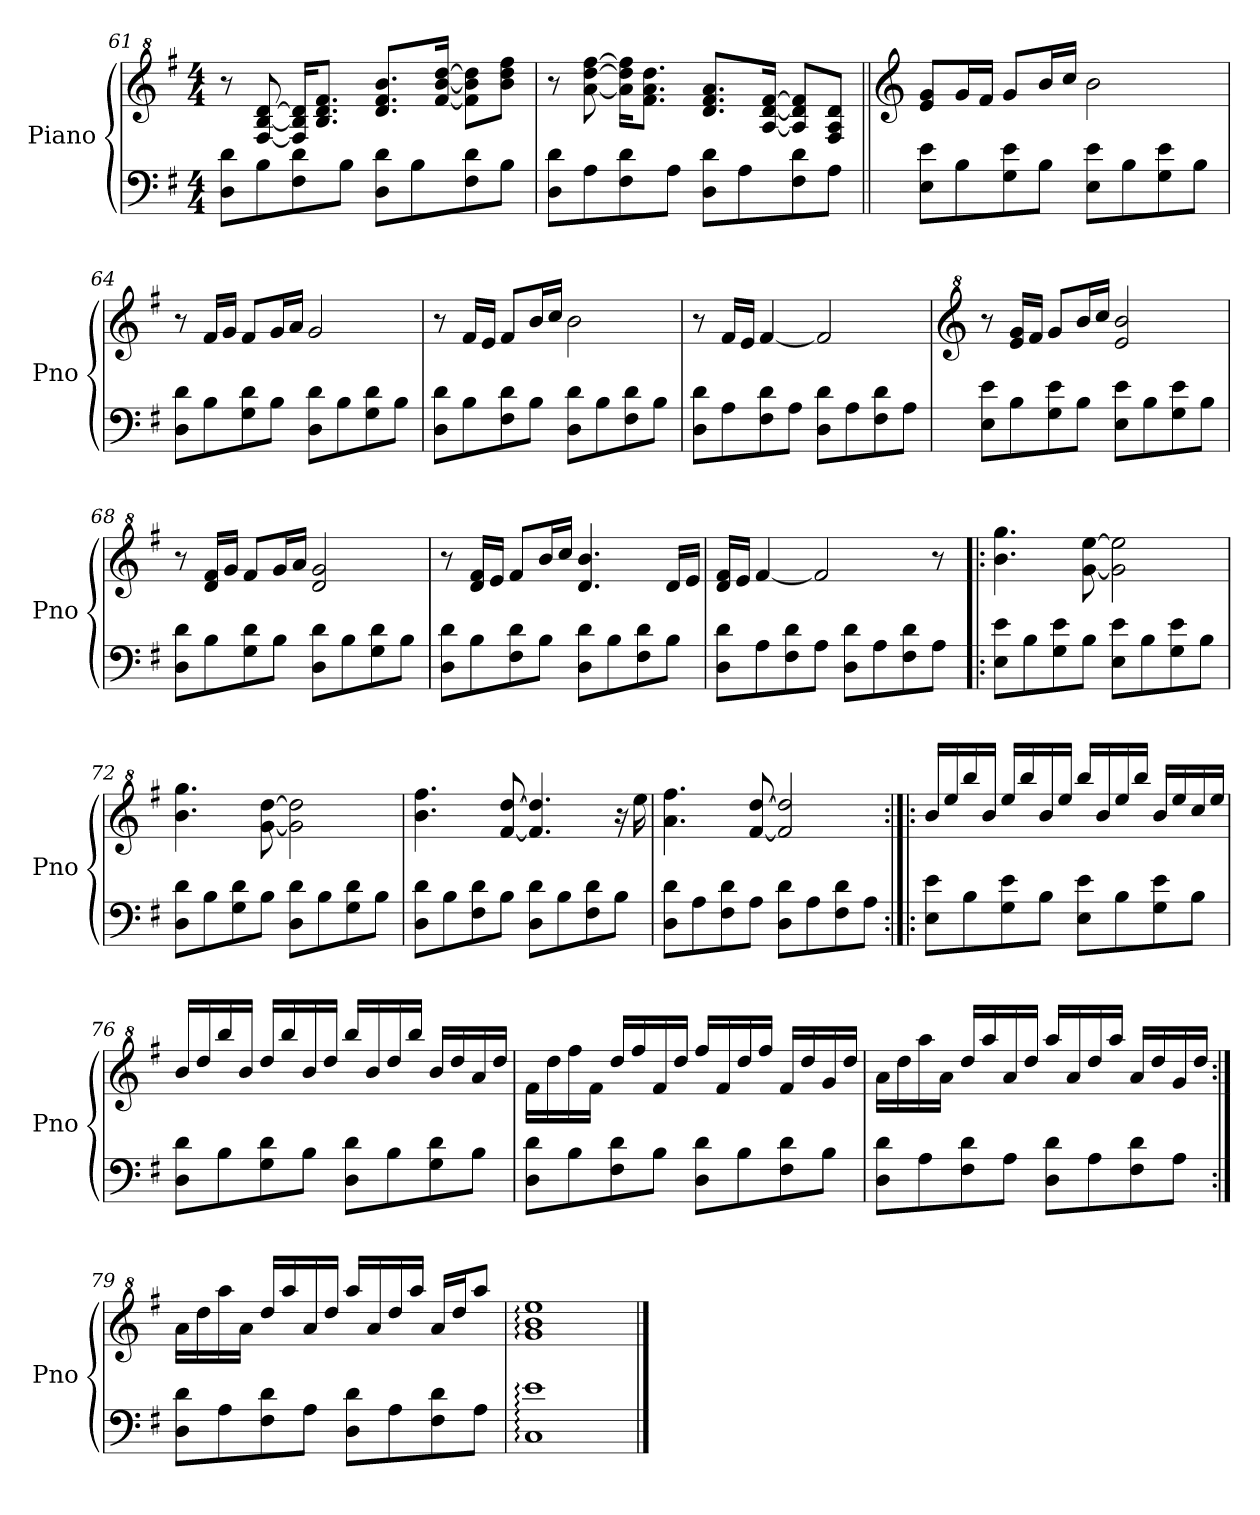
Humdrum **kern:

**kern	**kern
*part1	*part1
*staff2	*staff1
*I"Piano	*
*I'Pno	*
*clefF4	*clefG^2
*k[f#]	*k[f#]
*M4/4	*M4/4
=61	=61
8D\ 8d\L	8r
8B\	[8f#/ [8b/ [8dd/
8F#\ 8d\	16f#/] 16b/] 16dd/]KL
.	8.b/ 8.dd/ 8.ff#/J
8B\J	.
8D\ 8d\L	8.dd/ 8.ff#/ 8.bb/L
8B\	.
.	[16ff#/ [16bb/ [16ddd/Jk
8F#\ 8d\	8ff#\] 8bb\] 8ddd\]L
8B\J	8bb\ 8ddd\ 8fff#\J
=62	=62
8D\ 8d\L	8r
8A\	[8aa\ [8ddd\ [8fff#\
8F#\ 8d\	16aa\] 16ddd\] 16fff#\]KL
.	8.ff#\ 8.aa\ 8.ddd\J
8A\J	.
8D\ 8d\L	8.dd/ 8.ff#/ 8.aa/L
8A\	.
.	[16a/ [16dd/ [16ff#/Jk
8F#\ 8d\	8a/] 8dd/] 8ff#/]L
8A\J	8f#/ 8a/ 8dd/J
!!LO:LB:g=z
=63||	=63||
*	*clefG2
8E\ 8e\L	8e/ 8g/L
8B\	16g/L
.	16f#/JJ
8G\ 8e\	8g/L
8B\J	16b/L
.	16cc/JJ
8E\ 8e\L	2b\
8B\	.
8G\ 8e\	.
8B\J	.
=64	=64
8D\ 8d\L	8r
8B\	16f#/LL
.	16g/JJ
8G\ 8d\	8f#/L
8B\J	16g/L
.	16a/JJ
8D\ 8d\L	2g/
8B\	.
8G\ 8d\	.
8B\J	.
=65	=65
8D\ 8d\L	8r
8B\	16f#/LL
.	16e/JJ
8F#\ 8d\	8f#/L
8B\J	16b/L
.	16cc/JJ
8D\ 8d\L	2b\
8B\	.
8F#\ 8d\	.
8B\J	.
=66	=66
8D\ 8d\L	8r
8A\	16f#/LL
.	16e/JJ
8F#\ 8d\	[4f#/
8A\J	.
8D\ 8d\L	2f#/]
8A\	.
8F#\ 8d\	.
8A\J	.
!!LO:LB:g=z
=67	=67
*	*clefG^2
8E\ 8e\L	8r
8B\	16ee/ 16gg/LL
.	16ff#/JJ
8G\ 8e\	8gg/L
8B\J	16bb/L
.	16ccc/JJ
8E\ 8e\L	2ee/ 2bb/
8B\	.
8G\ 8e\	.
8B\J	.
=68	=68
8D\ 8d\L	8r
8B\	16dd/ 16ff#/LL
.	16gg/JJ
8G\ 8d\	8ff#/L
8B\J	16gg/L
.	16aa/JJ
8D\ 8d\L	2dd/ 2gg/
8B\	.
8G\ 8d\	.
8B\J	.
=69	=69
8D\ 8d\L	8r
8B\	16dd/ 16ff#/LL
.	16ee/JJ
8F#\ 8d\	8ff#/L
8B\J	16bb/L
.	16ccc/JJ
8D\ 8d\L	4.dd/ 4.bb/
8B\	.
8F#\ 8d\	.
8B\J	16dd/LL
.	16ee/JJ
=70	=70
8D\ 8d\L	16dd/ 16ff#/LL
.	16ee/JJ
8A\	[4ff#/
8F#\ 8d\	.
8A\J	2ff#/]
8D\ 8d\L	.
8A\	.
8F#\ 8d\	.
8A\J	8r
!!LO:PB:g=z
=71!|:	=71!|:
8E\ 8e\L	4.bb\ 4.ggg\
8B\	.
8G\ 8e\	.
8B\J	[8gg\ [8eee\
8E\ 8e\L	2gg\] 2eee\]
8B\	.
8G\ 8e\	.
8B\J	.
=72	=72
8D\ 8d\L	4.bb\ 4.ggg\
8B\	.
8G\ 8d\	.
8B\J	[8gg\ [8ddd\
8D\ 8d\L	2gg\] 2ddd\]
8B\	.
8G\ 8d\	.
8B\J	.
=73	=73
8D\ 8d\L	4.bb\ 4.fff#\
8B\	.
8F#\ 8d\	.
8B\J	[8ff#/ [8ddd/
8D\ 8d\L	4.ff#/] 4.ddd/]
8B\	.
8F#\ 8d\	.
8B\J	16r
.	16eee\
=74	=74
8D\ 8d\L	4.aa\ 4.fff#\
8A\	.
8F#\ 8d\	.
8A\J	[8ff#/ [8ddd/
8D\ 8d\L	2ff#/] 2ddd/]
8A\	.
8F#\ 8d\	.
8A\J	.
!!LO:LB:g=z
=75:|!|:	=75:|!|:
8E\ 8e\L	16bb/LL
.	16eee/
8B\	16bbb/
.	16bb/JJ
8G\ 8e\	16eee/LL
.	16bbb/
8B\J	16bb/
.	16eee/JJ
8E\ 8e\L	16bbb/LL
.	16bb/
8B\	16eee/
.	16bbb/JJ
8G\ 8e\	16bb/LL
.	16eee/
8B\J	16ccc/
.	16eee/JJ
=76	=76
8D\ 8d\L	16bb/LL
.	16ddd/
8B\	16bbb/
.	16bb/JJ
8G\ 8d\	16ddd/LL
.	16bbb/
8B\J	16bb/
.	16ddd/JJ
8D\ 8d\L	16bbb/LL
.	16bb/
8B\	16ddd/
.	16bbb/JJ
8G\ 8d\	16bb/LL
.	16ddd/
8B\J	16aa/
.	16ddd/JJ
!!LO:LB:g=z
=77	=77
8D\ 8d\L	16ff#\LL
.	16ddd\
8B\	16fff#\
.	16ff#\JJ
8F#\ 8d\	16ddd/LL
.	16fff#/
8B\J	16ff#/
.	16ddd/JJ
8D\ 8d\L	16fff#/LL
.	16ff#/
8B\	16ddd/
.	16fff#/JJ
8F#\ 8d\	16ff#/LL
.	16ddd/
8B\J	16gg/
.	16ddd/JJ
=78	=78
8D\ 8d\L	16aa\LL
.	16ddd\
8A\	16aaa\
.	16aa\JJ
8F#\ 8d\	16ddd/LL
.	16aaa/
8A\J	16aa/
.	16ddd/JJ
8D\ 8d\L	16aaa/LL
.	16aa/
8A\	16ddd/
.	16aaa/JJ
8F#\ 8d\	16aa/LL
.	16ddd/
8A\J	16gg/
.	16ddd/JJ
!!LO:LB:g=z
=79:|!	=79:|!
8D\ 8d\L	16aa\LL
.	16ddd\
8A\	16aaa\
.	16aa\JJ
8F#\ 8d\	16ddd/LL
.	16aaa/
8A\J	16aa/
.	16ddd/JJ
8D\ 8d\L	16aaa/LL
.	16aa/
8A\	16ddd/
.	16aaa/JJ
8F#\ 8d\	16aa/LL
.	16ddd/J
8A\J	8aaa/J
=80	=80
1C: 1e:	1gg: 1bb: 1eee:
==	==
*-	*-
